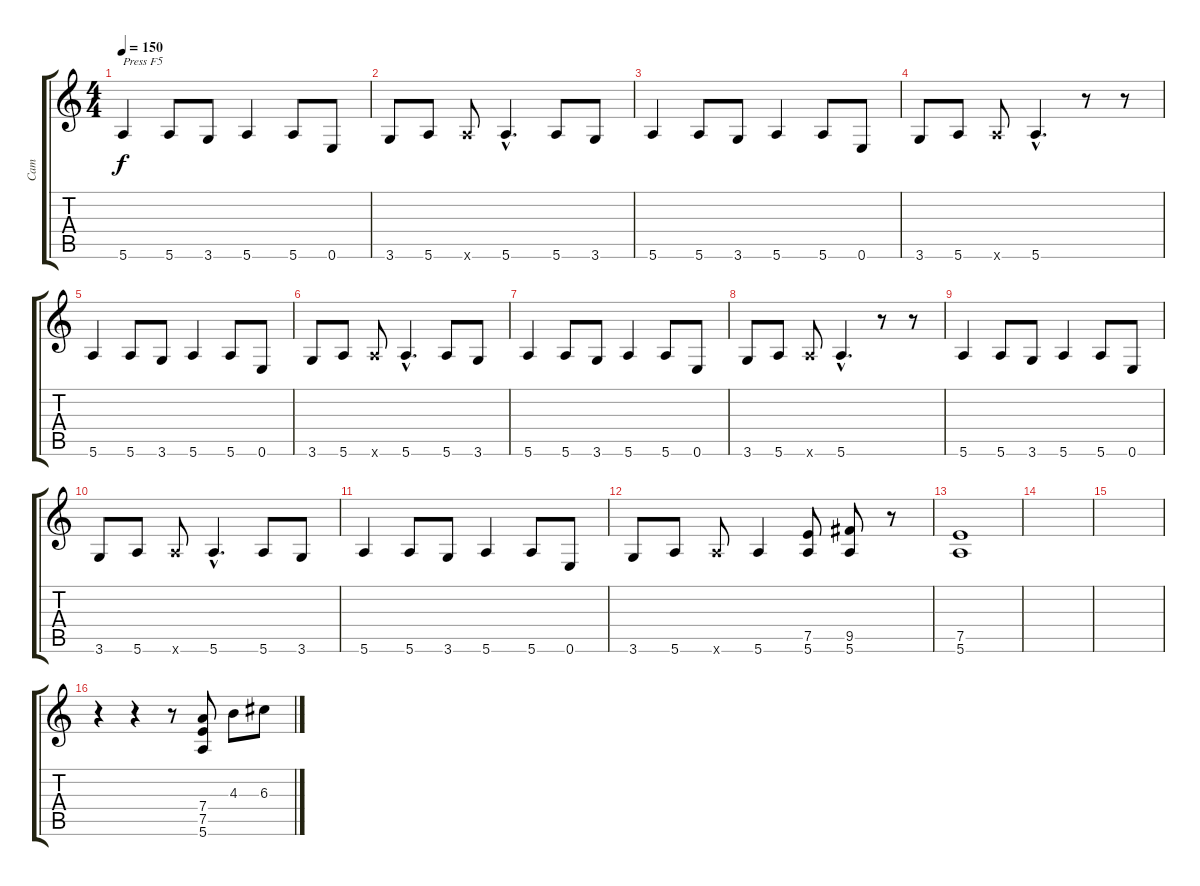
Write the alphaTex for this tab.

\track ("Cam" "Cam") {instrument overdrivenguitar}
\staff {score tabs}
\tuning (E4 B3 G3 D3 A2 E2) {hide}
\ts (4 4)
\tempo 150
\clef g2
\ks c
5.6.4{txt "Press F5" dy f instrument overdrivenguitar} 5.6.8 3.6.8 5.6.4 5.6.8 0.6.8 |
3.6.8 5.6.8 5.6{x}.8 5.6{hac}.4{d} 5.6.8 3.6.8 |
5.6.4 5.6.8 3.6.8 5.6.4 5.6.8 0.6.8 |
3.6.8 5.6.8 5.6{x}.8 5.6{hac}.4{d} r.8 r.8 |
5.6.4 5.6.8 3.6.8 5.6.4 5.6.8 0.6.8 |
3.6.8 5.6.8 5.6{x}.8 5.6{hac}.4{d} 5.6.8 3.6.8 |
5.6.4 5.6.8 3.6.8 5.6.4 5.6.8 0.6.8 |
3.6.8 5.6.8 5.6{x}.8 5.6{hac}.4{d} r.8 r.8 |
5.6.4 5.6.8 3.6.8 5.6.4 5.6.8 0.6.8 |
3.6.8 5.6.8 5.6{x}.8 5.6{hac}.4{d} 5.6.8 3.6.8 |
5.6.4 5.6.8 3.6.8 5.6.4 5.6.8 0.6.8 |
3.6.8 5.6.8 5.6{x}.8 5.6.4 (7.5 5.6).8 (9.5 5.6).8 r.8 |
(7.5 5.6).1 |
|
|
r.4 r.4 r.8 (7.4 7.5 5.6).8 4.3.8 6.3.8
